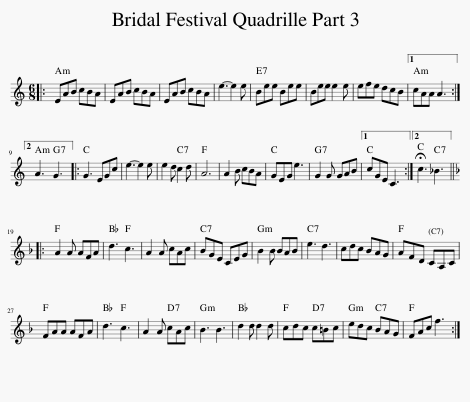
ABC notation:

X:1
L:1/8
M:6/8
I:linebreak $
K:C
V:1 treble
V:1
|: EAB cBA | EAB cBA | EAB cBA | e3- e2 e | Bee Bee | %5
 Bee e2 e | efe dcB |1 cAA A3 :|2$ A3 G3 |: G3 EGc | %10
 e3- e2 e | e2 d c2 d | A6 | A2 B cBA | GEG e3 | %15
 G2 G GAB |1 cGE C3 :|2 !fermata!c3 _B3 |:$[K:F] A2 A AFA | d3 c3 | %20
 A2 A cAc | BGE CEG | B2 B BAB | e3 d3 | cdc BAG | %25
 AFD CA,C |$ FAA AFA | d3 c3 | A2 A cAc | B3 B3 | %30
 d2 d d2 d | cdc c=Bc | edc BAG | FAc f3 :| %34
